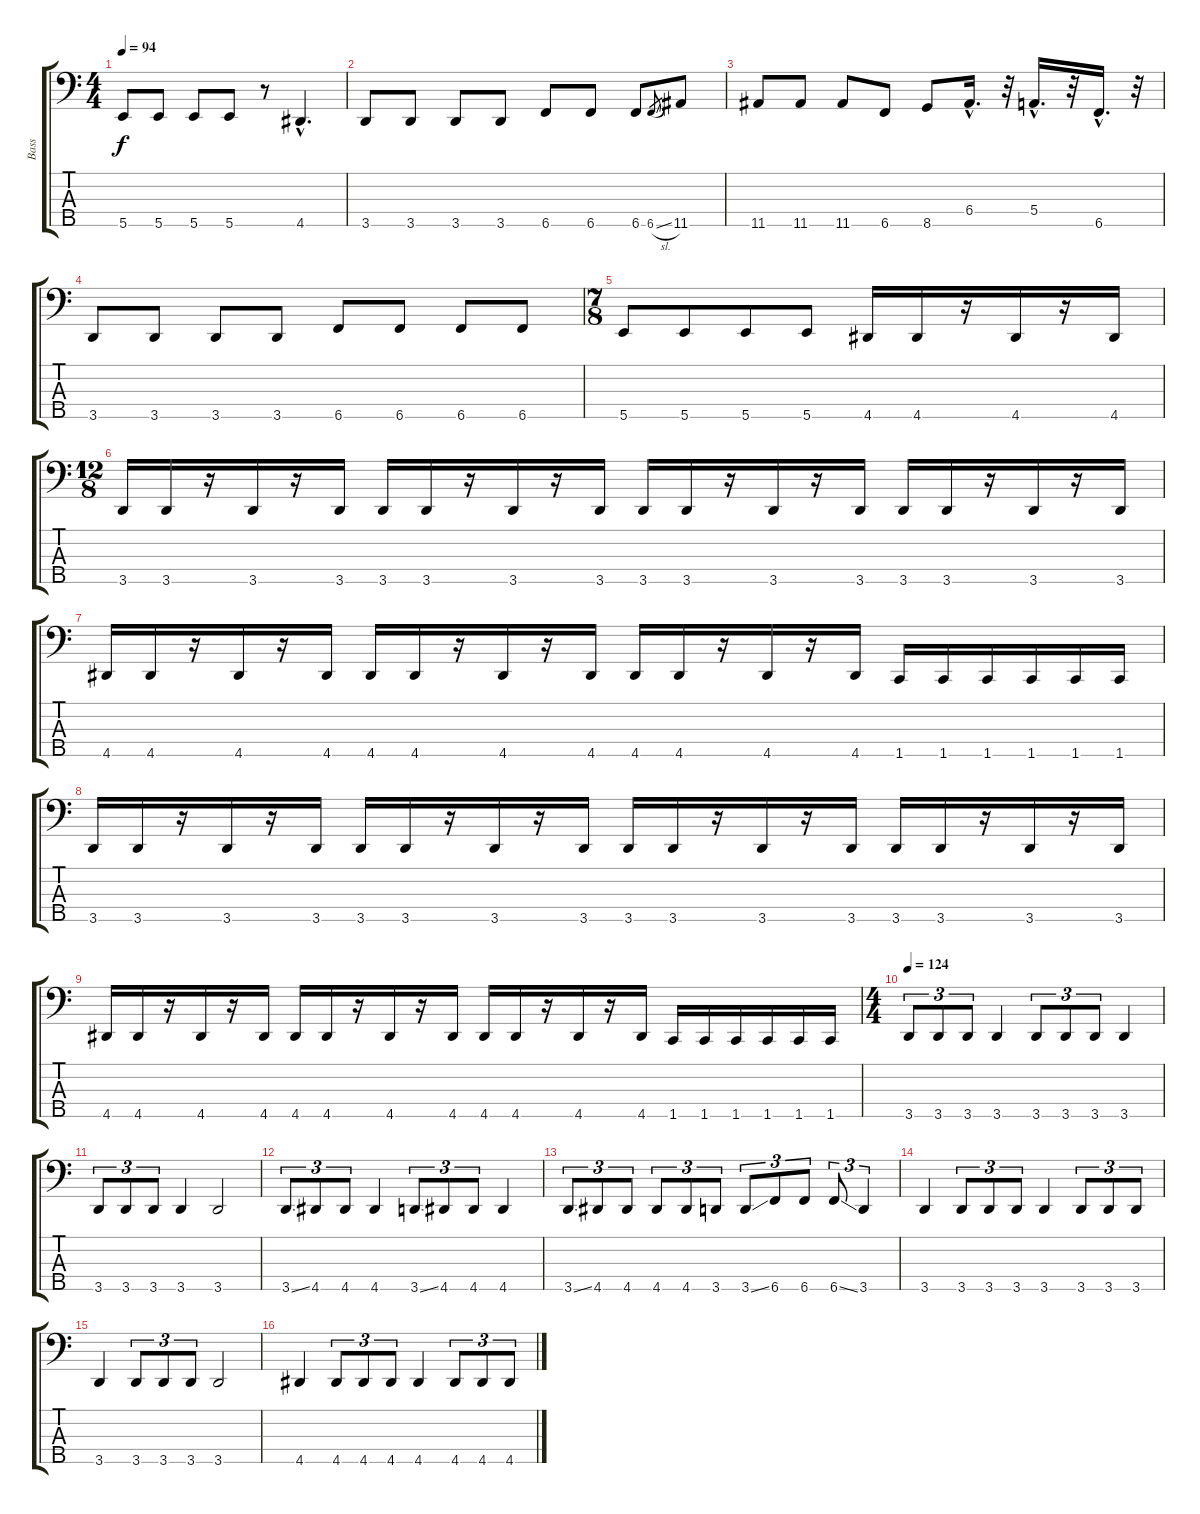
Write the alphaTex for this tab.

\track ("Bass" "Bass") {instrument electricbasspick}
\staff {score tabs}
\tuning (G2 D2 A1 E1 B0) {hide}
\ts (4 4)
\tempo 94
\clef f4
\ks c
5.5.8{dy f} 5.5.8 5.5.8 5.5.8 r.8 4.5{hac}.4{d} |
3.5.8 3.5.8 3.5.8 3.5.8 6.5.8 6.5.8 6.5.8 6.5{sl}.8{gr} 11.5.8 |
11.5.8 11.5.8 11.5.8 6.5.8 8.5.8 6.4{hac}.16{d} r.32 5.4{hac}.16{d} r.32 6.5{hac}.16{d} r.32 |
3.5.8 3.5.8 3.5.8 3.5.8 6.5.8 6.5.8 6.5.8 6.5.8 |
\ts (7 8)
5.5.8 5.5.8 5.5.8 5.5.8 4.5.16 4.5.16 r.16 4.5.16 r.16 4.5.16 |
\ts (12 8)
3.5.16 3.5.16 r.16 3.5.16 r.16 3.5.16 3.5.16 3.5.16 r.16 3.5.16 r.16 3.5.16 3.5.16 3.5.16 r.16 3.5.16 r.16 3.5.16 3.5.16 3.5.16 r.16 3.5.16 r.16 3.5.16 |
4.5.16 4.5.16 r.16 4.5.16 r.16 4.5.16 4.5.16 4.5.16 r.16 4.5.16 r.16 4.5.16 4.5.16 4.5.16 r.16 4.5.16 r.16 4.5.16 1.5.16 1.5.16 1.5.16 1.5.16 1.5.16 1.5.16 |
3.5.16 3.5.16 r.16 3.5.16 r.16 3.5.16 3.5.16 3.5.16 r.16 3.5.16 r.16 3.5.16 3.5.16 3.5.16 r.16 3.5.16 r.16 3.5.16 3.5.16 3.5.16 r.16 3.5.16 r.16 3.5.16 |
4.5.16 4.5.16 r.16 4.5.16 r.16 4.5.16 4.5.16 4.5.16 r.16 4.5.16 r.16 4.5.16 4.5.16 4.5.16 r.16 4.5.16 r.16 4.5.16 1.5.16 1.5.16 1.5.16 1.5.16 1.5.16 1.5.16 |
\ts (4 4)
\tempo 124
3.5.8{tu (3 2)} 3.5.8{tu (3 2)} 3.5.8{tu (3 2)} 3.5.4 3.5.8{tu (3 2)} 3.5.8{tu (3 2)} 3.5.8{tu (3 2)} 3.5.4 |
3.5.8{tu (3 2)} 3.5.8{tu (3 2)} 3.5.8{tu (3 2)} 3.5.4 3.5.2 |
3.5{ss}.8{tu (3 2)} 4.5.8{tu (3 2)} 4.5.8{tu (3 2)} 4.5.4 3.5{ss}.8{tu (3 2)} 4.5.8{tu (3 2)} 4.5.8{tu (3 2)} 4.5.4 |
3.5{ss}.8{tu (3 2)} 4.5.8{tu (3 2)} 4.5.8{tu (3 2)} 4.5.8{tu (3 2)} 4.5.8{tu (3 2)} 3.5.8{tu (3 2)} 3.5{ss}.8{tu (3 2)} 6.5.8{tu (3 2)} 6.5.8{tu (3 2)} 6.5{ss}.8{tu (3 2)} 3.5.4{tu (3 2)} |
3.5.4 3.5.8{tu (3 2)} 3.5.8{tu (3 2)} 3.5.8{tu (3 2)} 3.5.4 3.5.8{tu (3 2)} 3.5.8{tu (3 2)} 3.5.8{tu (3 2)} |
3.5.4 3.5.8{tu (3 2)} 3.5.8{tu (3 2)} 3.5.8{tu (3 2)} 3.5.2 |
4.5.4 4.5.8{tu (3 2)} 4.5.8{tu (3 2)} 4.5.8{tu (3 2)} 4.5.4 4.5.8{tu (3 2)} 4.5.8{tu (3 2)} 4.5.8{tu (3 2)}
